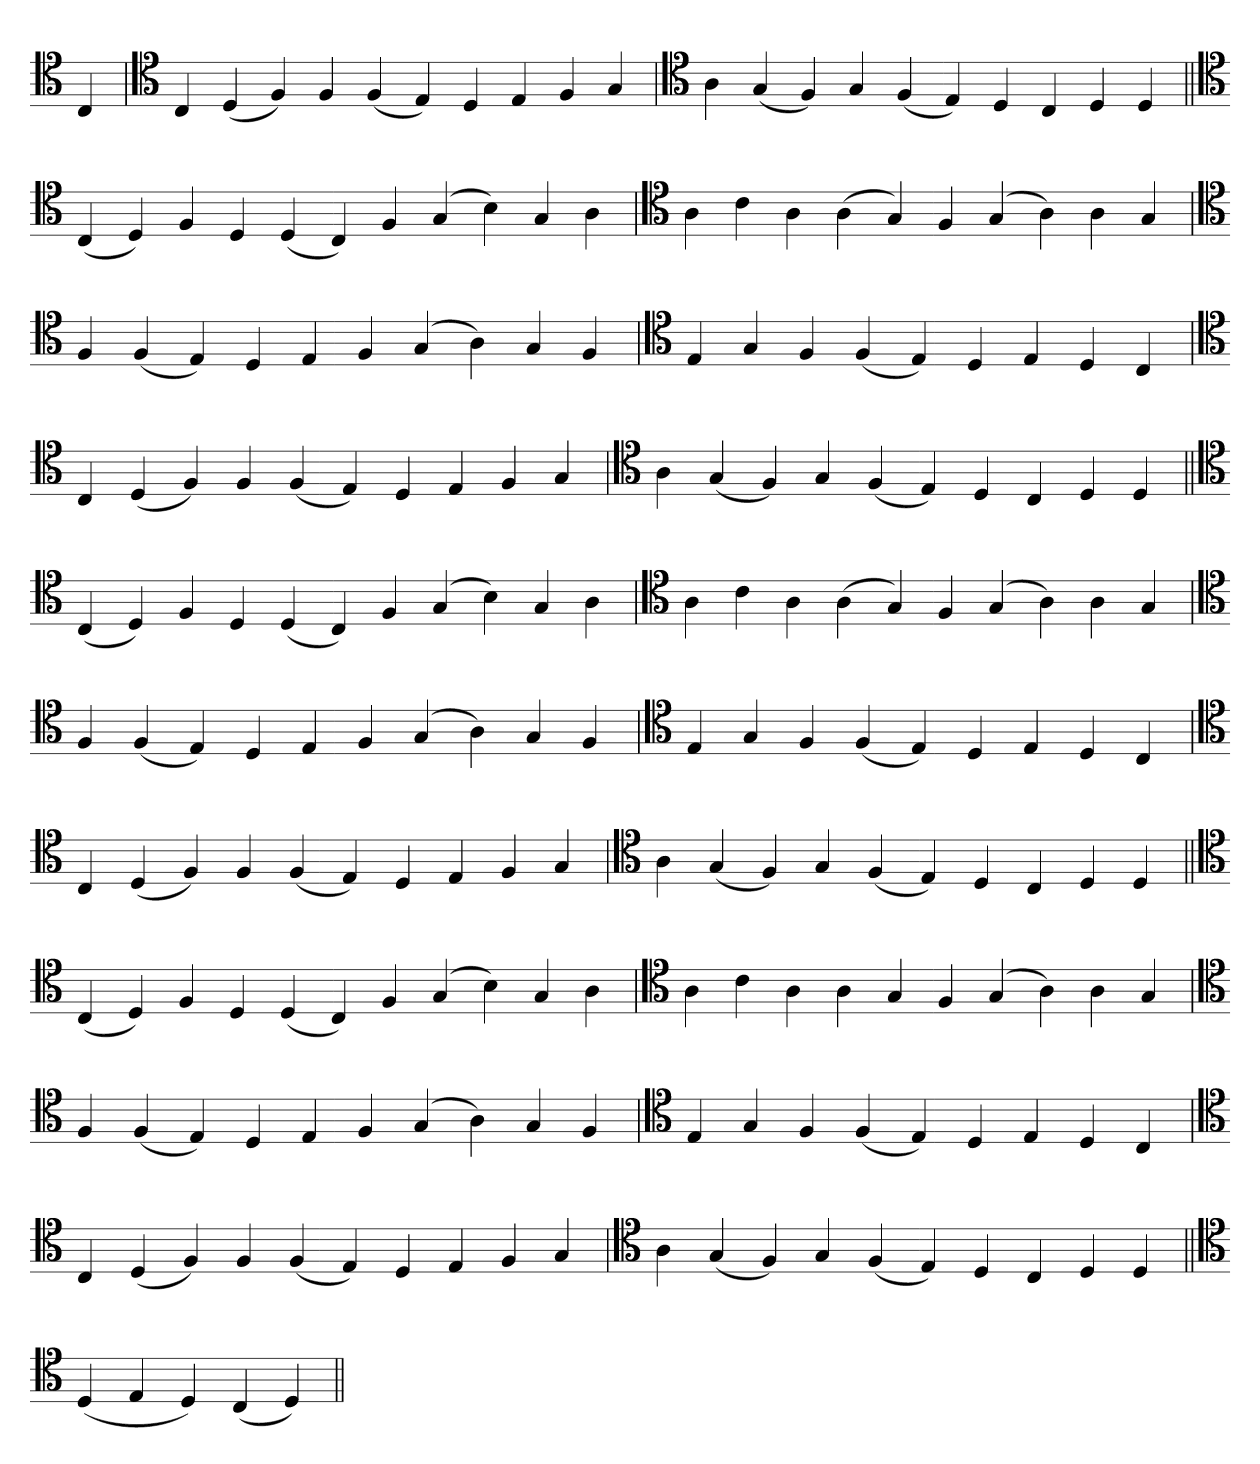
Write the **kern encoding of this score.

**kern
*part1
*staff1
*clefC4
=
4C
='
*clefC4
4C
(4D
4F)
4F
(4F
4E)
4D
4E
4F
4G
=`
*clefC4
4A
(4G
4F)
4G
(4F
4E)
4D
4C
4D
4D
=||
*clefC4
(4C
4D)
4F
4D
(4D
4C)
4F
(4G
4B)
4G
4A
=`
*clefC4
4A
4c
4A
(4A
4G)
4F
(4G
4A)
4A
4G
='
*clefC4
4F
(4F
4E)
4D
4E
4F
(4G
4A)
4G
4F
=`
*clefC4
4E
4G
4F
(4F
4E)
4D
4E
4D
4C
='
*clefC4
4C
(4D
4F)
4F
(4F
4E)
4D
4E
4F
4G
=`
*clefC4
4A
(4G
4F)
4G
(4F
4E)
4D
4C
4D
4D
=||
*clefC4
(4C
4D)
4F
4D
(4D
4C)
4F
(4G
4B)
4G
4A
=`
*clefC4
4A
4c
4A
(4A
4G)
4F
(4G
4A)
4A
4G
='
*clefC4
4F
(4F
4E)
4D
4E
4F
(4G
4A)
4G
4F
=`
*clefC4
4E
4G
4F
(4F
4E)
4D
4E
4D
4C
='
*clefC4
4C
(4D
4F)
4F
(4F
4E)
4D
4E
4F
4G
=`
*clefC4
4A
(4G
4F)
4G
(4F
4E)
4D
4C
4D
4D
=||
*clefC4
(4C
4D)
4F
4D
(4D
4C)
4F
(4G
4B)
4G
4A
=`
*clefC4
4A
4c
4A
4A
4G
4F
(4G
4A)
4A
4G
='
*clefC4
4F
(4F
4E)
4D
4E
4F
(4G
4A)
4G
4F
=`
*clefC4
4E
4G
4F
(4F
4E)
4D
4E
4D
4C
='
*clefC4
4C
(4D
4F)
4F
(4F
4E)
4D
4E
4F
4G
=`
*clefC4
4A
(4G
4F)
4G
(4F
4E)
4D
4C
4D
4D
=||
*clefC4
(4D
4E
4D)
(4C
4D)
=||
*-
